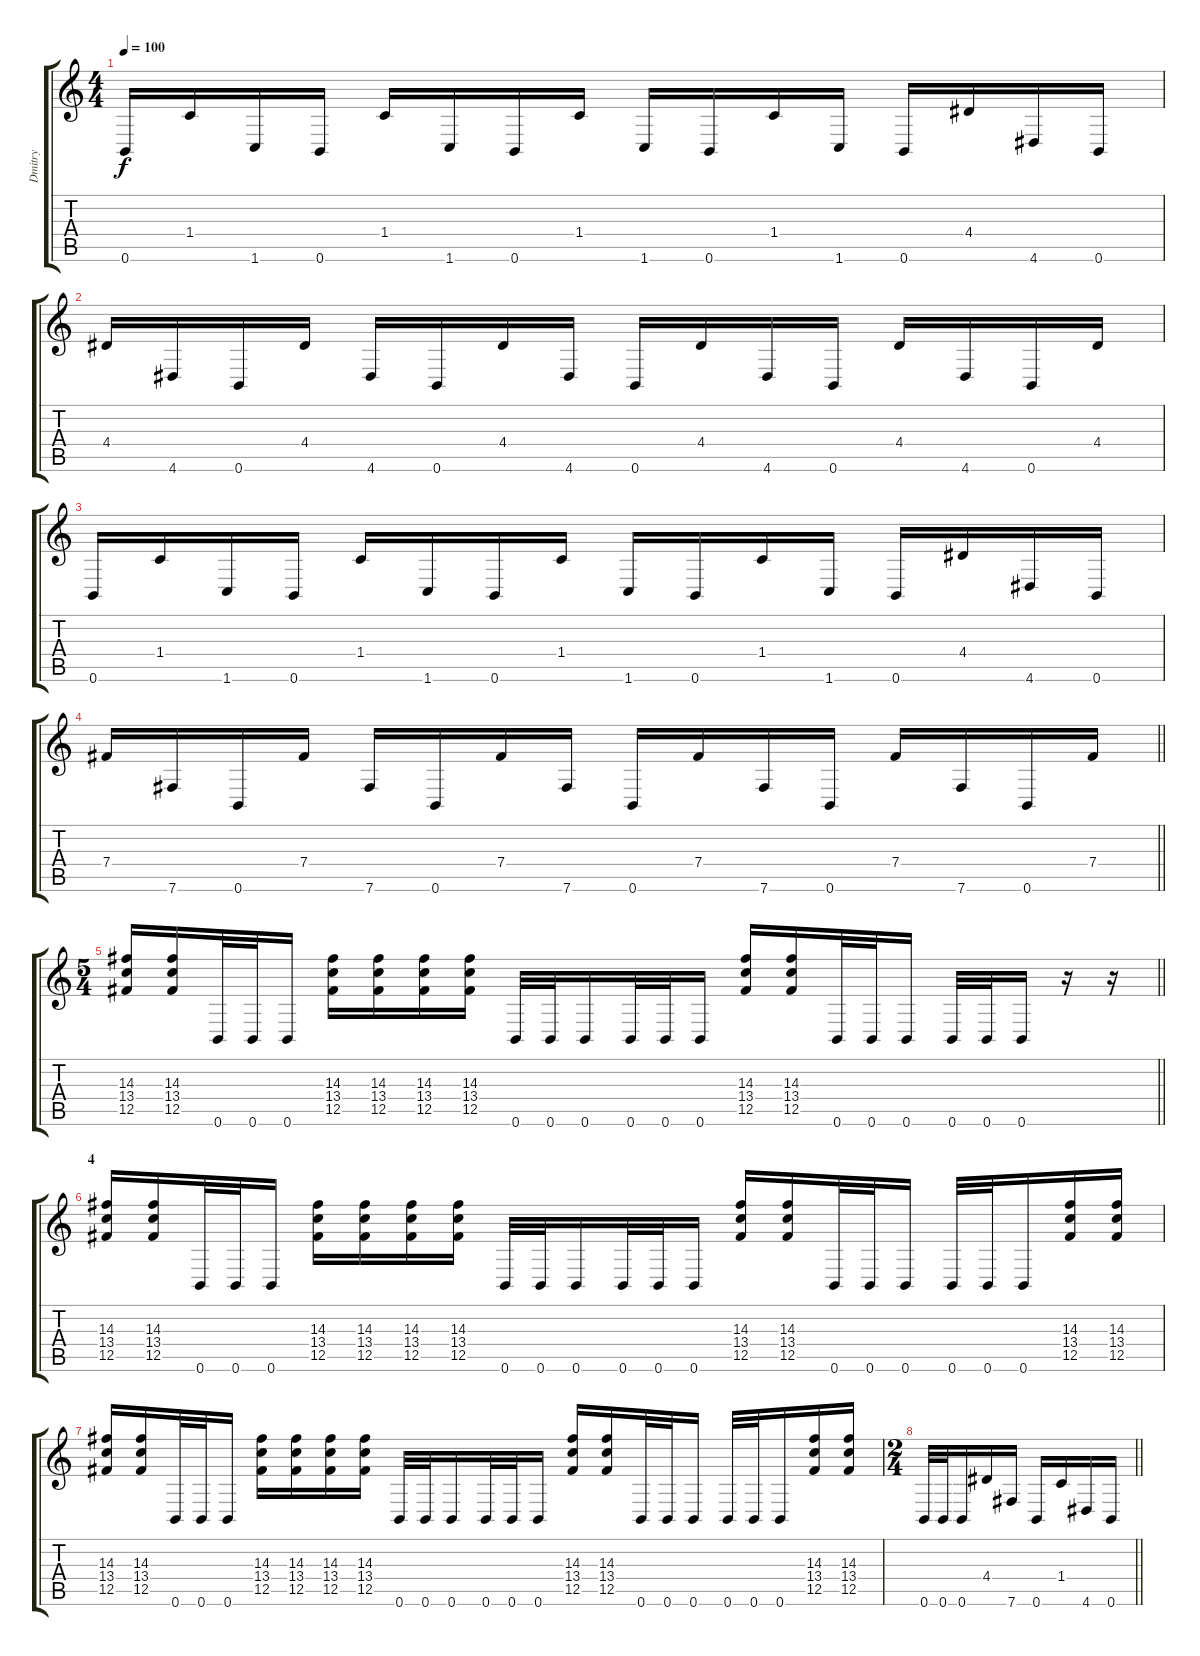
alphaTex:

\track ("Dmitry" "Dmitry") {instrument distortionguitar}
\staff {score tabs}
\tuning (Db4 Ab3 E3 B2 Gb2 B1) {hide}
\ts (4 4)
\tempo 100
\clef g2
\ks c
0.6.16{dy f} 1.4.16 1.6.16 0.6.16 1.4.16 1.6.16 0.6.16 1.4.16 1.6.16 0.6.16 1.4.16 1.6.16 0.6.16 4.4.16 4.6.16 0.6.16 |
4.4.16 4.6.16 0.6.16 4.4.16 4.6.16 0.6.16 4.4.16 4.6.16 0.6.16 4.4.16 4.6.16 0.6.16 4.4.16 4.6.16 0.6.16 4.4.16 |
0.6.16 1.4.16 1.6.16 0.6.16 1.4.16 1.6.16 0.6.16 1.4.16 1.6.16 0.6.16 1.4.16 1.6.16 0.6.16 4.4.16 4.6.16 0.6.16 |
\barLineRight lightlight
7.4.16 7.6.16 0.6.16 7.4.16 7.6.16 0.6.16 7.4.16 7.6.16 0.6.16 7.4.16 7.6.16 0.6.16 7.4.16 7.6.16 0.6.16 7.4.16 |
\ts (5 4)
\section ("" "")
\barLineRight lightlight
(14.3 13.4 12.5).16 (14.3 13.4 12.5).16 0.6.32 0.6.32 0.6.16 (14.3 13.4 12.5).16 (14.3 13.4 12.5).16 (14.3 13.4 12.5).16 (14.3 13.4 12.5).16 0.6.32 0.6.32 0.6.16 0.6.32 0.6.32 0.6.16 (14.3 13.4 12.5).16 (14.3 13.4 12.5).16 0.6.32 0.6.32 0.6.16 0.6.32 0.6.32 0.6.16 r.16 r.16 |
\section ("" "4")
(14.3 13.4 12.5).16 (14.3 13.4 12.5).16 0.6.32 0.6.32 0.6.16 (14.3 13.4 12.5).16 (14.3 13.4 12.5).16 (14.3 13.4 12.5).16 (14.3 13.4 12.5).16 0.6.32 0.6.32 0.6.16 0.6.32 0.6.32 0.6.16 (14.3 13.4 12.5).16 (14.3 13.4 12.5).16 0.6.32 0.6.32 0.6.16 0.6.32 0.6.32 0.6.16 (14.3 13.4 12.5).16 (14.3 13.4 12.5).16 |
(14.3 13.4 12.5).16 (14.3 13.4 12.5).16 0.6.32 0.6.32 0.6.16 (14.3 13.4 12.5).16 (14.3 13.4 12.5).16 (14.3 13.4 12.5).16 (14.3 13.4 12.5).16 0.6.32 0.6.32 0.6.16 0.6.32 0.6.32 0.6.16 (14.3 13.4 12.5).16 (14.3 13.4 12.5).16 0.6.32 0.6.32 0.6.16 0.6.32 0.6.32 0.6.16 (14.3 13.4 12.5).16 (14.3 13.4 12.5).16 |
\ts (2 4)
\barLineRight lightlight
0.6.32 0.6.32 0.6.16 4.4.16 7.6.16 0.6.16 1.4.16 4.6.16 0.6.16
